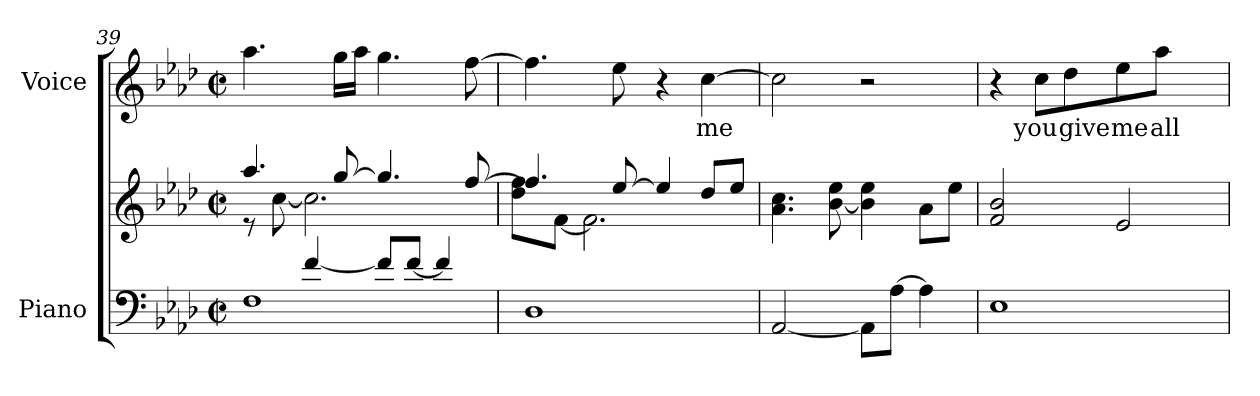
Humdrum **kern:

**kern	**kern	**kern	**text
*part2	*part2	*part1	*part1
*staff3	*staff2	*staff1	*staff1
*I"Piano	*	*I"Voice	*
*I'Pno	*	*I'V	*
!!LO:PB:g=z
*clefF4	*clefG2	*clefG2	*
*k[b-e-a-d-]	*k[b-e-a-d-]	*k[b-e-a-d-]	*
*M2/2	*M2/2	*M2/2	*
*met(c|)	*met(c|)	*met(c|)	*
=39	=39	=39	=39
*^	*^	*	*
1F	4ryy	4.aa-/	8re	4.aa-\	.
.	.	.	[<8cc\	.	.
.	[>4f/	.	2.cc\]	.	.
.	.	[>8gg/	.	16gg\LL	.
.	.	.	.	16aa-\JJ	.
.	8f/L]	4.gg/]	.	4.gg\	.
.	[>8f/J	.	.	.	.
.	4f/]	.	.	.	.
.	.	[>8ff/	.	[>8ff\	.
*v	*v	*	*	*	*
=40	=40	=40	=40	=40
1D-	4.ff/]	8dd-\ 8ff\L	4.ff\]	.
.	.	[<8f\J	.	.
.	.	2.f\]	.	.
.	[>8ee-/	.	8ee-\	.
.	4ee-/]	.	4r	.
!	!	!	!	!LO:LY:b
.	8dd-/L	.	[>4cc\	me
.	8ee-/J	.	.	.
*	*v	*v	*	*
=41	=41	=41	=41
[>2AA-/	4.a-\ 4.cc\	2cc\]	.
.	[<8b-\ 8ee-\	.	.
8AA-\L]	4b-\] 4ee-\	2r	.
[>8A-\J	.	.	.
4A-\]	8a-\L	.	.
.	8ee-\J	.	.
=42	=42	=42	=42
1E-	2f/ 2b-/	4ra	.
!	!	!	!LO:LY:b
.	.	8cc\L	you
!	!	!	!LO:LY:b
.	.	8dd-\	give
!	!	!	!LO:LY:b
.	2e-/	8ee-\	me
!	!	!	!LO:LY:b
.	.	8aa-\J	all
.	.	4ryy	.
=	=	=	=
*-	*-	*-	*-
